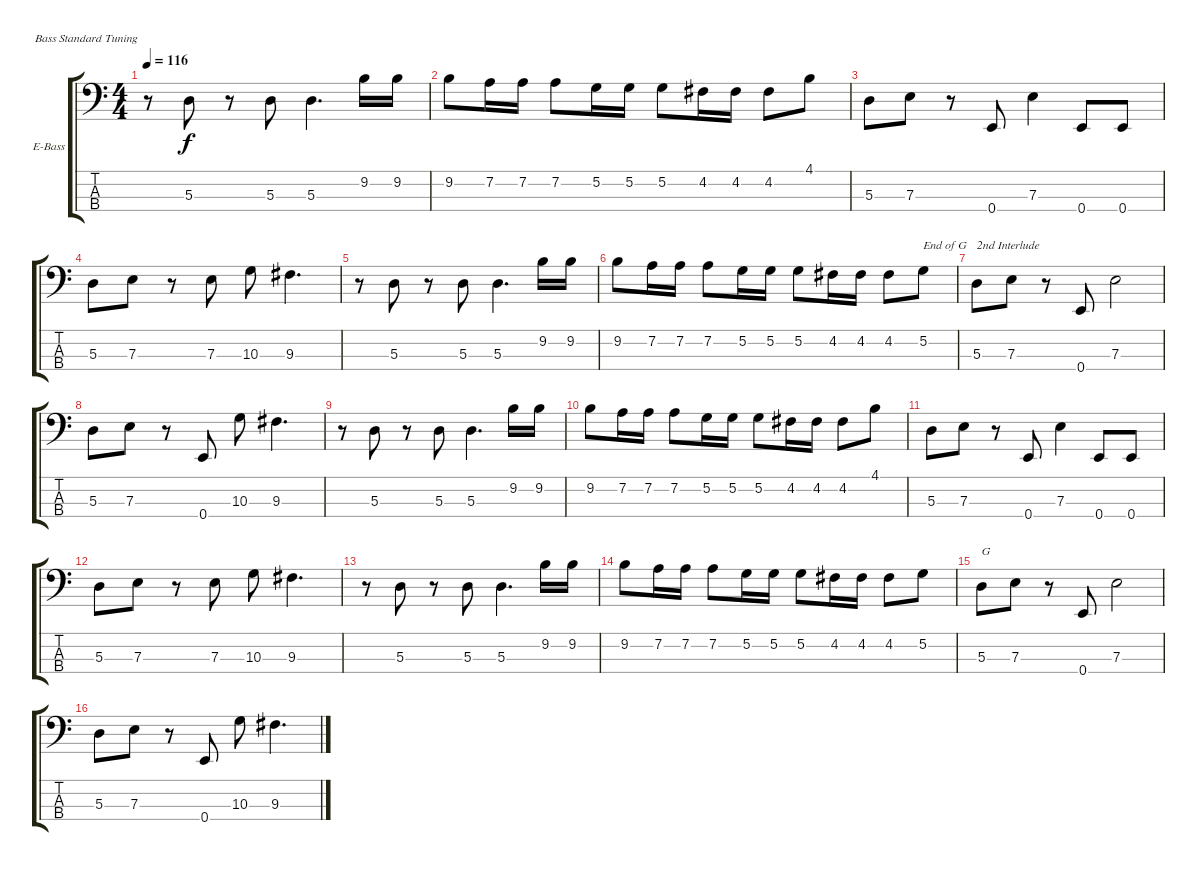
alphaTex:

\bracketExtendMode groupsimilarinstruments
\firstSystemTrackNameOrientation horizontal
\otherSystemsTrackNameOrientation horizontal
\track ("BASS" "E-Bass") {instrument electricbassfinger}
\staff {score tabs}
\tuning (G2 D2 A1 E1)
\ts (4 4)
\tempo 116
\clef f4
\ks c
r.8{dy f} 5.3.8 r.8 5.3.8 5.3.4{d} 9.2.16 9.2.16 |
9.2.8 7.2.16 7.2.16 7.2.8 5.2.16 5.2.16 5.2.8 4.2.16 4.2.16 4.2.8 4.1.8 |
5.3.8 7.3.8 r.8 0.4.8 7.3.4 0.4.8 0.4.8 |
5.3.8 7.3.8 r.8 7.3.8 10.3.8 9.3.4{d} |
r.8 5.3.8 r.8 5.3.8 5.3.4{d} 9.2.16 9.2.16 |
9.2.8 7.2.16 7.2.16 7.2.8 5.2.16 5.2.16 5.2.8 4.2.16 4.2.16 4.2.8 5.2.8{txt "End of G"} |
5.3.8{txt "2nd Interlude"} 7.3.8 r.8 0.4.8 7.3.2 |
5.3.8 7.3.8 r.8 0.4.8 10.3.8 9.3.4{d} |
r.8 5.3.8 r.8 5.3.8 5.3.4{d} 9.2.16 9.2.16 |
9.2.8 7.2.16 7.2.16 7.2.8 5.2.16 5.2.16 5.2.8 4.2.16 4.2.16 4.2.8 4.1.8 |
5.3.8 7.3.8 r.8 0.4.8 7.3.4 0.4.8 0.4.8 |
5.3.8 7.3.8 r.8 7.3.8 10.3.8 9.3.4{d} |
r.8 5.3.8 r.8 5.3.8 5.3.4{d} 9.2.16 9.2.16 |
9.2.8 7.2.16 7.2.16 7.2.8 5.2.16 5.2.16 5.2.8 4.2.16 4.2.16 4.2.8 5.2.8 |
5.3.8{txt "G"} 7.3.8 r.8 0.4.8 7.3.2 |
5.3.8 7.3.8 r.8 0.4.8 10.3.8 9.3.4{d}
